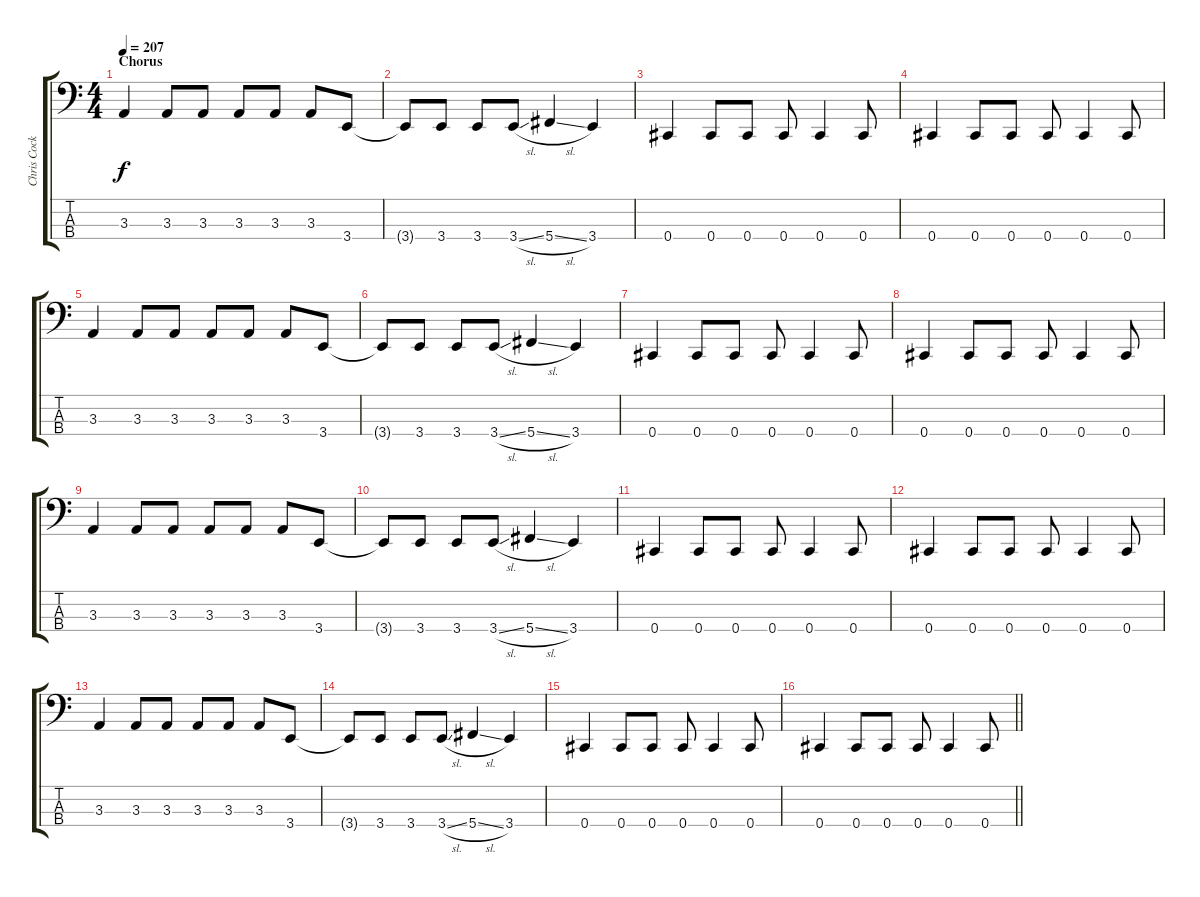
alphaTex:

\track ("Chris Cockrell - Bass Guitar" "Chris Cock") {instrument electricbassfinger}
\staff {score tabs}
\tuning (E2 B1 Gb1 Db1) {hide}
\ts (4 4)
\section ("" "Chorus")
\tempo 207
\clef f4
\ks c
3.3.4{dy f} 3.3.8 3.3.8 3.3.8 3.3.8 3.3.8 3.4.8 |
3.4{t}.8 3.4.8 3.4.8 3.4{sl}.8 5.4{sl}.4 3.4.4 |
0.4.4 0.4.8 0.4.8 0.4.8 0.4.4 0.4.8 |
0.4.4 0.4.8 0.4.8 0.4.8 0.4.4 0.4.8 |
3.3.4 3.3.8 3.3.8 3.3.8 3.3.8 3.3.8 3.4.8 |
3.4{t}.8 3.4.8 3.4.8 3.4{sl}.8 5.4{sl}.4 3.4.4 |
0.4.4 0.4.8 0.4.8 0.4.8 0.4.4 0.4.8 |
0.4.4 0.4.8 0.4.8 0.4.8 0.4.4 0.4.8 |
3.3.4 3.3.8 3.3.8 3.3.8 3.3.8 3.3.8 3.4.8 |
3.4{t}.8 3.4.8 3.4.8 3.4{sl}.8 5.4{sl}.4 3.4.4 |
0.4.4 0.4.8 0.4.8 0.4.8 0.4.4 0.4.8 |
0.4.4 0.4.8 0.4.8 0.4.8 0.4.4 0.4.8 |
3.3.4 3.3.8 3.3.8 3.3.8 3.3.8 3.3.8 3.4.8 |
3.4{t}.8 3.4.8 3.4.8 3.4{sl}.8 5.4{sl}.4 3.4.4 |
0.4.4 0.4.8 0.4.8 0.4.8 0.4.4 0.4.8 |
\barLineRight lightlight
0.4.4 0.4.8 0.4.8 0.4.8 0.4.4 0.4.8
